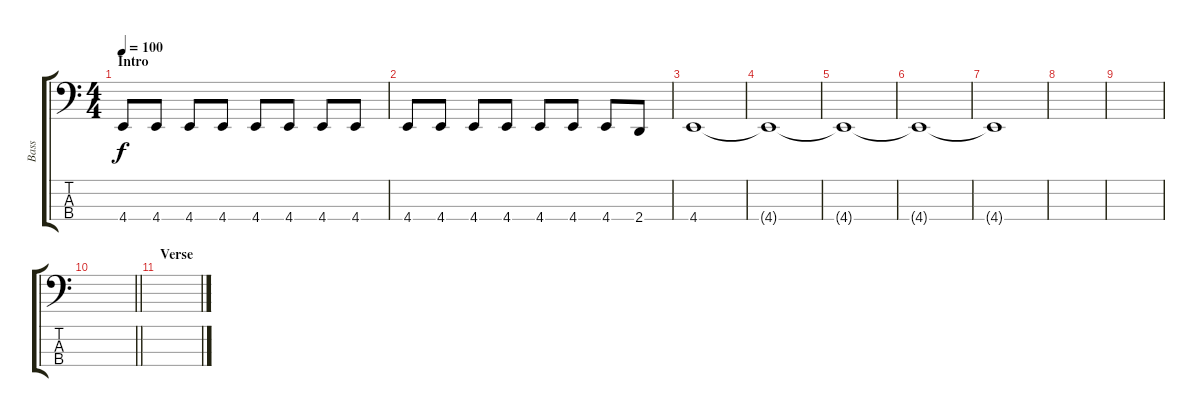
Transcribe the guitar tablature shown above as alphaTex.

\track ("Bass" "Bass") {instrument electricbasspick}
\staff {score tabs}
\tuning (F2 C2 G1 C1) {hide}
\ts (4 4)
\section ("" "Intro")
\tempo 100
\clef f4
\ks c
4.4.8{dy f instrument electricbasspick} 4.4.8 4.4.8 4.4.8 4.4.8 4.4.8 4.4.8 4.4.8 |
4.4.8 4.4.8 4.4.8 4.4.8 4.4.8 4.4.8 4.4.8 2.4.8 |
4.4.1 |
4.4{t}.1 |
4.4{t}.1 |
4.4{t}.1 |
4.4{t}.1 |
|
|
\barLineRight lightlight
|
\section ("" "Verse")
